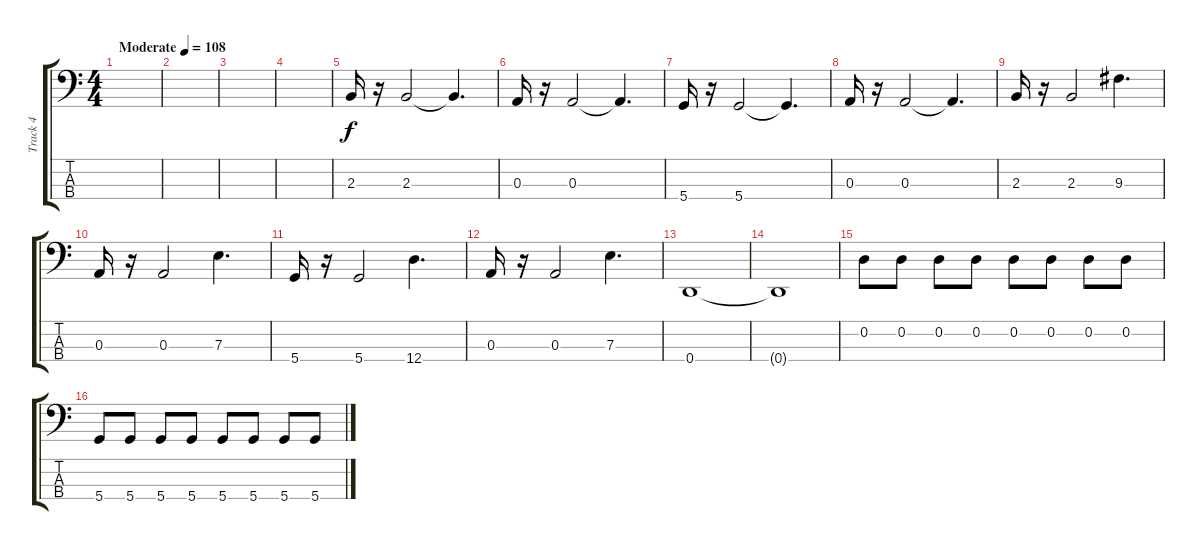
\track ("Track 4" "Track 4") {instrument electricbassfinger}
\staff {score tabs}
\tuning (G2 D2 A1 D1) {hide}
\ts (4 4)
\tempo (108 "Moderate")
\clef f4
\ks c
|
|
|
|
2.3.16 r.16 2.3.2 2.3{t}.4{d} |
0.3.16 r.16 0.3.2 0.3{t}.4{d} |
5.4.16 r.16 5.4.2 5.4{t}.4{d} |
0.3.16 r.16 0.3.2 0.3{t}.4{d} |
2.3.16 r.16 2.3.2 9.3.4{d} |
0.3.16 r.16 0.3.2 7.3.4{d} |
5.4.16 r.16 5.4.2 12.4.4{d} |
0.3.16 r.16 0.3.2 7.3.4{d} |
0.4.1 |
0.4{t}.1 |
0.2.8 0.2.8 0.2.8 0.2.8 0.2.8 0.2.8 0.2.8 0.2.8 |
5.4.8 5.4.8 5.4.8 5.4.8 5.4.8 5.4.8 5.4.8 5.4.8
